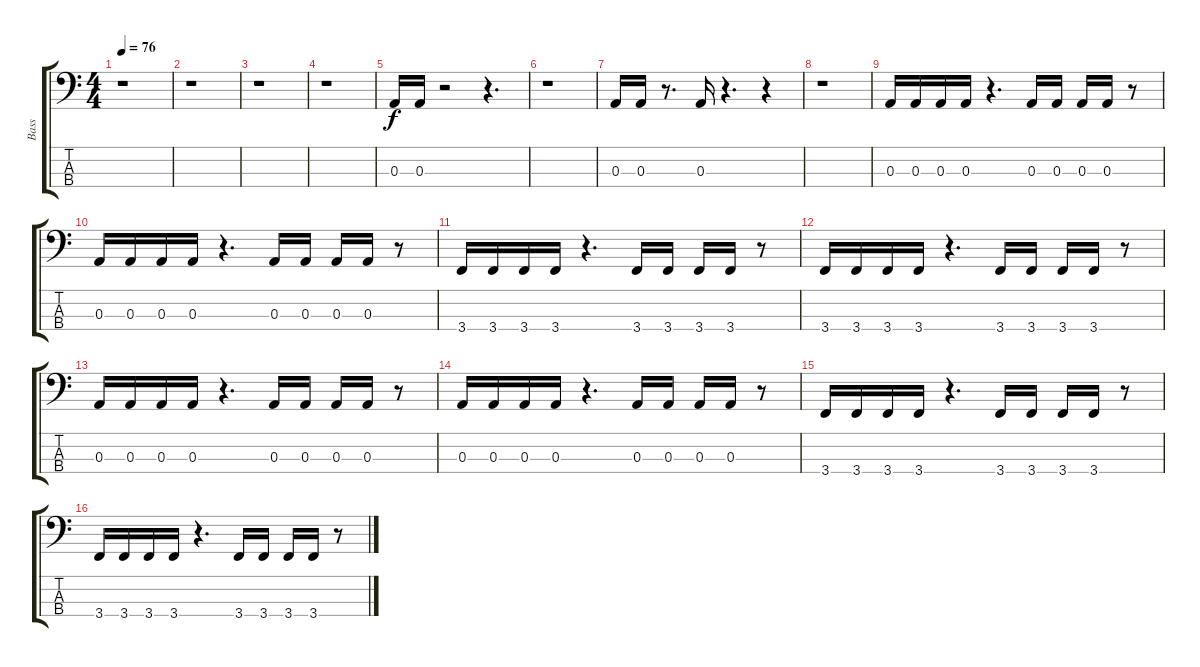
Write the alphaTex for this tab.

\track ("Bass" "Bass") {instrument electricbassfinger}
\staff {score tabs}
\tuning (G2 D2 A1 D1) {hide}
\ts (4 4)
\tempo 76
\clef f4
\ks c
r.1{dy f instrument electricbassfinger} |
r.1 |
r.1 |
r.1 |
0.3.16 0.3.16 r.2 r.4{d} |
r.1 |
0.3.16 0.3.16 r.8{d} 0.3.16 r.4{d} r.4 |
r.1 |
\section ("" "")
0.3.16 0.3.16 0.3.16 0.3.16 r.4{d} 0.3.16 0.3.16 0.3.16 0.3.16 r.8 |
0.3.16 0.3.16 0.3.16 0.3.16 r.4{d} 0.3.16 0.3.16 0.3.16 0.3.16 r.8 |
3.4.16 3.4.16 3.4.16 3.4.16 r.4{d} 3.4.16 3.4.16 3.4.16 3.4.16 r.8 |
3.4.16 3.4.16 3.4.16 3.4.16 r.4{d} 3.4.16 3.4.16 3.4.16 3.4.16 r.8 |
0.3.16 0.3.16 0.3.16 0.3.16 r.4{d} 0.3.16 0.3.16 0.3.16 0.3.16 r.8 |
0.3.16 0.3.16 0.3.16 0.3.16 r.4{d} 0.3.16 0.3.16 0.3.16 0.3.16 r.8 |
3.4.16 3.4.16 3.4.16 3.4.16 r.4{d} 3.4.16 3.4.16 3.4.16 3.4.16 r.8 |
3.4.16 3.4.16 3.4.16 3.4.16 r.4{d} 3.4.16 3.4.16 3.4.16 3.4.16 r.8
